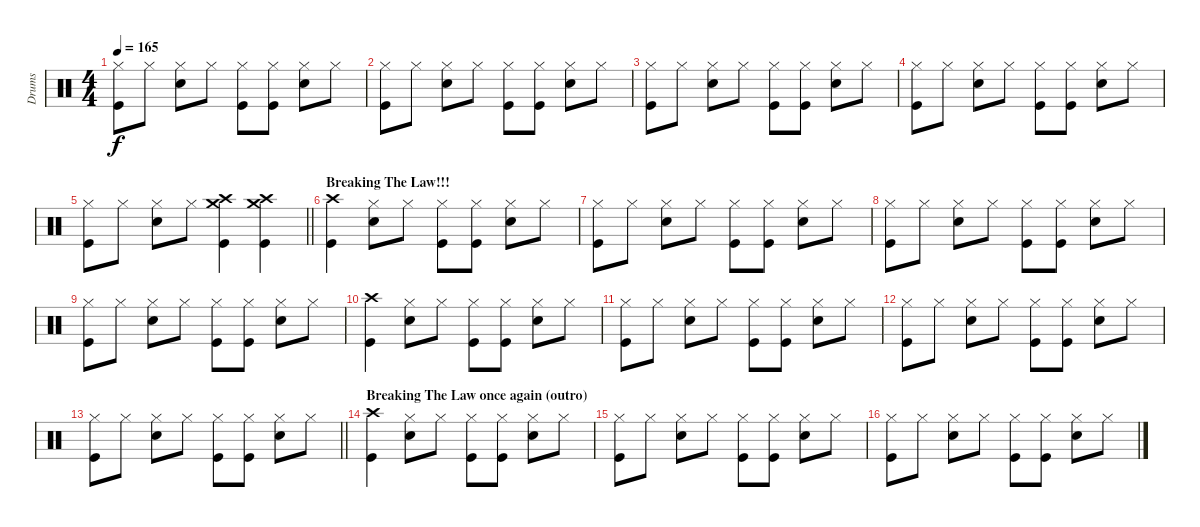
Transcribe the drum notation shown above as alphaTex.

\track ("Drums" "Drums") {instrument percussion}
\staff {score}
\articulation defaults
\ts (4 4)
\tempo 165
\clef neutral
\ks aminor
("Hi-Hat (closed)" "Kick (hit)").8{dy f} "Hi-Hat (closed)".8 ("Hi-Hat (closed)" "Electric Snare (hit)").8 "Hi-Hat (closed)".8 ("Hi-Hat (closed)" "Kick (hit)").8 ("Hi-Hat (closed)" "Kick (hit)").8 ("Hi-Hat (closed)" "Electric Snare (hit)").8 "Hi-Hat (closed)".8 |
("Hi-Hat (closed)" "Kick (hit)").8 "Hi-Hat (closed)".8 ("Hi-Hat (closed)" "Electric Snare (hit)").8 "Hi-Hat (closed)".8 ("Hi-Hat (closed)" "Kick (hit)").8 ("Hi-Hat (closed)" "Kick (hit)").8 ("Hi-Hat (closed)" "Electric Snare (hit)").8 "Hi-Hat (closed)".8 |
("Hi-Hat (closed)" "Kick (hit)").8 "Hi-Hat (closed)".8 ("Hi-Hat (closed)" "Electric Snare (hit)").8 "Hi-Hat (closed)".8 ("Hi-Hat (closed)" "Kick (hit)").8 ("Hi-Hat (closed)" "Kick (hit)").8 ("Hi-Hat (closed)" "Electric Snare (hit)").8 "Hi-Hat (closed)".8 |
("Hi-Hat (closed)" "Kick (hit)").8 "Hi-Hat (closed)".8 ("Hi-Hat (closed)" "Electric Snare (hit)").8 "Hi-Hat (closed)".8 ("Hi-Hat (closed)" "Kick (hit)").8 ("Hi-Hat (closed)" "Kick (hit)").8 ("Hi-Hat (closed)" "Electric Snare (hit)").8 "Hi-Hat (closed)".8 |
\barLineRight lightlight
("Hi-Hat (closed)" "Kick (hit)").8 "Hi-Hat (closed)".8 ("Hi-Hat (closed)" "Electric Snare (hit)").8 "Hi-Hat (closed)".8 ("Crash high (hit)" "Crash medium (hit)" "Kick (hit)").4 ("Crash high (hit)" "Crash medium (hit)" "Kick (hit)").4 |
\section ("" "Breaking The Law!!!")
("Crash high (hit)" "Kick (hit)").4 ("Hi-Hat (closed)" "Electric Snare (hit)").8 "Hi-Hat (closed)".8 ("Hi-Hat (closed)" "Kick (hit)").8 ("Hi-Hat (closed)" "Kick (hit)").8 ("Hi-Hat (closed)" "Electric Snare (hit)").8 "Hi-Hat (closed)".8 |
("Hi-Hat (closed)" "Kick (hit)").8 "Hi-Hat (closed)".8 ("Hi-Hat (closed)" "Electric Snare (hit)").8 "Hi-Hat (closed)".8 ("Hi-Hat (closed)" "Kick (hit)").8 ("Hi-Hat (closed)" "Kick (hit)").8 ("Hi-Hat (closed)" "Electric Snare (hit)").8 "Hi-Hat (closed)".8 |
("Hi-Hat (closed)" "Kick (hit)").8 "Hi-Hat (closed)".8 ("Hi-Hat (closed)" "Electric Snare (hit)").8 "Hi-Hat (closed)".8 ("Hi-Hat (closed)" "Kick (hit)").8 ("Hi-Hat (closed)" "Kick (hit)").8 ("Hi-Hat (closed)" "Electric Snare (hit)").8 "Hi-Hat (closed)".8 |
("Hi-Hat (closed)" "Kick (hit)").8 "Hi-Hat (closed)".8 ("Hi-Hat (closed)" "Electric Snare (hit)").8 "Hi-Hat (closed)".8 ("Hi-Hat (closed)" "Kick (hit)").8 ("Hi-Hat (closed)" "Kick (hit)").8 ("Hi-Hat (closed)" "Electric Snare (hit)").8 "Hi-Hat (closed)".8 |
("Crash high (hit)" "Kick (hit)").4 ("Hi-Hat (closed)" "Electric Snare (hit)").8 "Hi-Hat (closed)".8 ("Hi-Hat (closed)" "Kick (hit)").8 ("Hi-Hat (closed)" "Kick (hit)").8 ("Hi-Hat (closed)" "Electric Snare (hit)").8 "Hi-Hat (closed)".8 |
("Hi-Hat (closed)" "Kick (hit)").8 "Hi-Hat (closed)".8 ("Hi-Hat (closed)" "Electric Snare (hit)").8 "Hi-Hat (closed)".8 ("Hi-Hat (closed)" "Kick (hit)").8 ("Hi-Hat (closed)" "Kick (hit)").8 ("Hi-Hat (closed)" "Electric Snare (hit)").8 "Hi-Hat (closed)".8 |
("Hi-Hat (closed)" "Kick (hit)").8 "Hi-Hat (closed)".8 ("Hi-Hat (closed)" "Electric Snare (hit)").8 "Hi-Hat (closed)".8 ("Hi-Hat (closed)" "Kick (hit)").8 ("Hi-Hat (closed)" "Kick (hit)").8 ("Hi-Hat (closed)" "Electric Snare (hit)").8 "Hi-Hat (closed)".8 |
\barLineRight lightlight
("Hi-Hat (closed)" "Kick (hit)").8 "Hi-Hat (closed)".8 ("Hi-Hat (closed)" "Electric Snare (hit)").8 "Hi-Hat (closed)".8 ("Hi-Hat (closed)" "Kick (hit)").8 ("Hi-Hat (closed)" "Kick (hit)").8 ("Hi-Hat (closed)" "Electric Snare (hit)").8 "Hi-Hat (closed)".8 |
\section ("" "Breaking The Law once again (outro)")
("Crash high (hit)" "Kick (hit)").4 ("Hi-Hat (closed)" "Electric Snare (hit)").8 "Hi-Hat (closed)".8 ("Hi-Hat (closed)" "Kick (hit)").8 ("Hi-Hat (closed)" "Kick (hit)").8 ("Hi-Hat (closed)" "Electric Snare (hit)").8 "Hi-Hat (closed)".8 |
("Hi-Hat (closed)" "Kick (hit)").8 "Hi-Hat (closed)".8 ("Hi-Hat (closed)" "Electric Snare (hit)").8 "Hi-Hat (closed)".8 ("Hi-Hat (closed)" "Kick (hit)").8 ("Hi-Hat (closed)" "Kick (hit)").8 ("Hi-Hat (closed)" "Electric Snare (hit)").8 "Hi-Hat (closed)".8 |
("Hi-Hat (closed)" "Kick (hit)").8 "Hi-Hat (closed)".8 ("Hi-Hat (closed)" "Electric Snare (hit)").8 "Hi-Hat (closed)".8 ("Hi-Hat (closed)" "Kick (hit)").8 ("Hi-Hat (closed)" "Kick (hit)").8 ("Hi-Hat (closed)" "Electric Snare (hit)").8 "Hi-Hat (closed)".8
